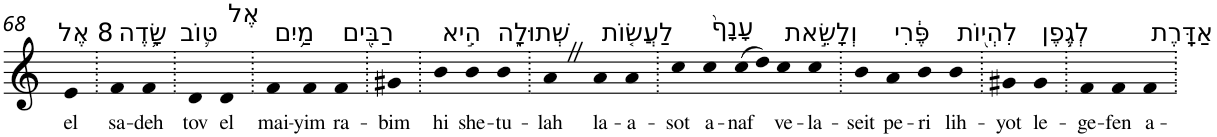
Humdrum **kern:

**kern	**text
*part1	*part1
*staff1	*staff1
*I"Piano	*
*I'Pno	*
!!LO:PB:g=z
*clefG2	*
*k[]	*
=68	=68
!LO:TX:a:t=8 אֶל	!
!	!LO:LY:b
4e	el
=69.	=69.
!LO:TX:a:t=שָׂ֥דֶה	!
!	!LO:LY:b
4f	sa-
!	!LO:LY:b
4f	-deh
=70.	=70.
!LO:TX:a:t=טּ֛וֹב	!
!	!LO:LY:b
4d	tov
!LO:TX:a:t=אֶל	!
!	!LO:LY:b
4d	el
=71.	=71.
!LO:TX:a:t=מַ֥יִם	!
!	!LO:LY:b
4f	mai-
!	!LO:LY:b
4f	-yim
!LO:TX:a:t=רַבִּ֖ים	!
!	!LO:LY:b
4f	ra-
=72.	=72.
!	!LO:LY:b
4g#X	-bim
=73.	=73.
!LO:TX:a:t=הִ֣יא	!
!	!LO:LY:b
4b	hi
!LO:TX:a:t=שְׁתוּלָ֑ה	!
!	!LO:LY:b
4b	she-
!	!LO:LY:b
4b	-tu-
=74.	=74.
!	!LO:LY:b
4aZ	-lah
!LO:TX:a:t=לַעֲשׂ֤וֹת	!
!	!LO:LY:b
4a	la-
!	!LO:LY:b
4a	-a-
=75.	=75.
!	!LO:LY:b
4cc	-sot
!LO:TX:a:t=עָנָף֙	!
!	!LO:LY:b
4cc	a-
!	!LO:LY:b
(>8cc	-naf
8dd)	.
!LO:TX:a:t=וְלָשֵׂ֣את	!
!	!LO:LY:b
4cc	ve-
!	!LO:LY:b
4cc	-la-
=76.	=76.
!	!LO:LY:b
4b	-seit
!LO:TX:a:t=פֶּ֔רִי	!
!	!LO:LY:b
4a	pe-
!	!LO:LY:b
4b	-ri
!LO:TX:a:t=לִהְי֖וֹת	!
!	!LO:LY:b
4b	lih-
=77.	=77.
!	!LO:LY:b
4g#X	-yot
!LO:TX:a:t=לְגֶ֥פֶן	!
!	!LO:LY:b
4g#	le-
=78.	=78.
!	!LO:LY:b
4f	-ge-
!	!LO:LY:b
4f	-fen
!LO:TX:a:t=אַדָּֽרֶת	!
!	!LO:LY:b
4f	a-
=.	=.
*-	*-
